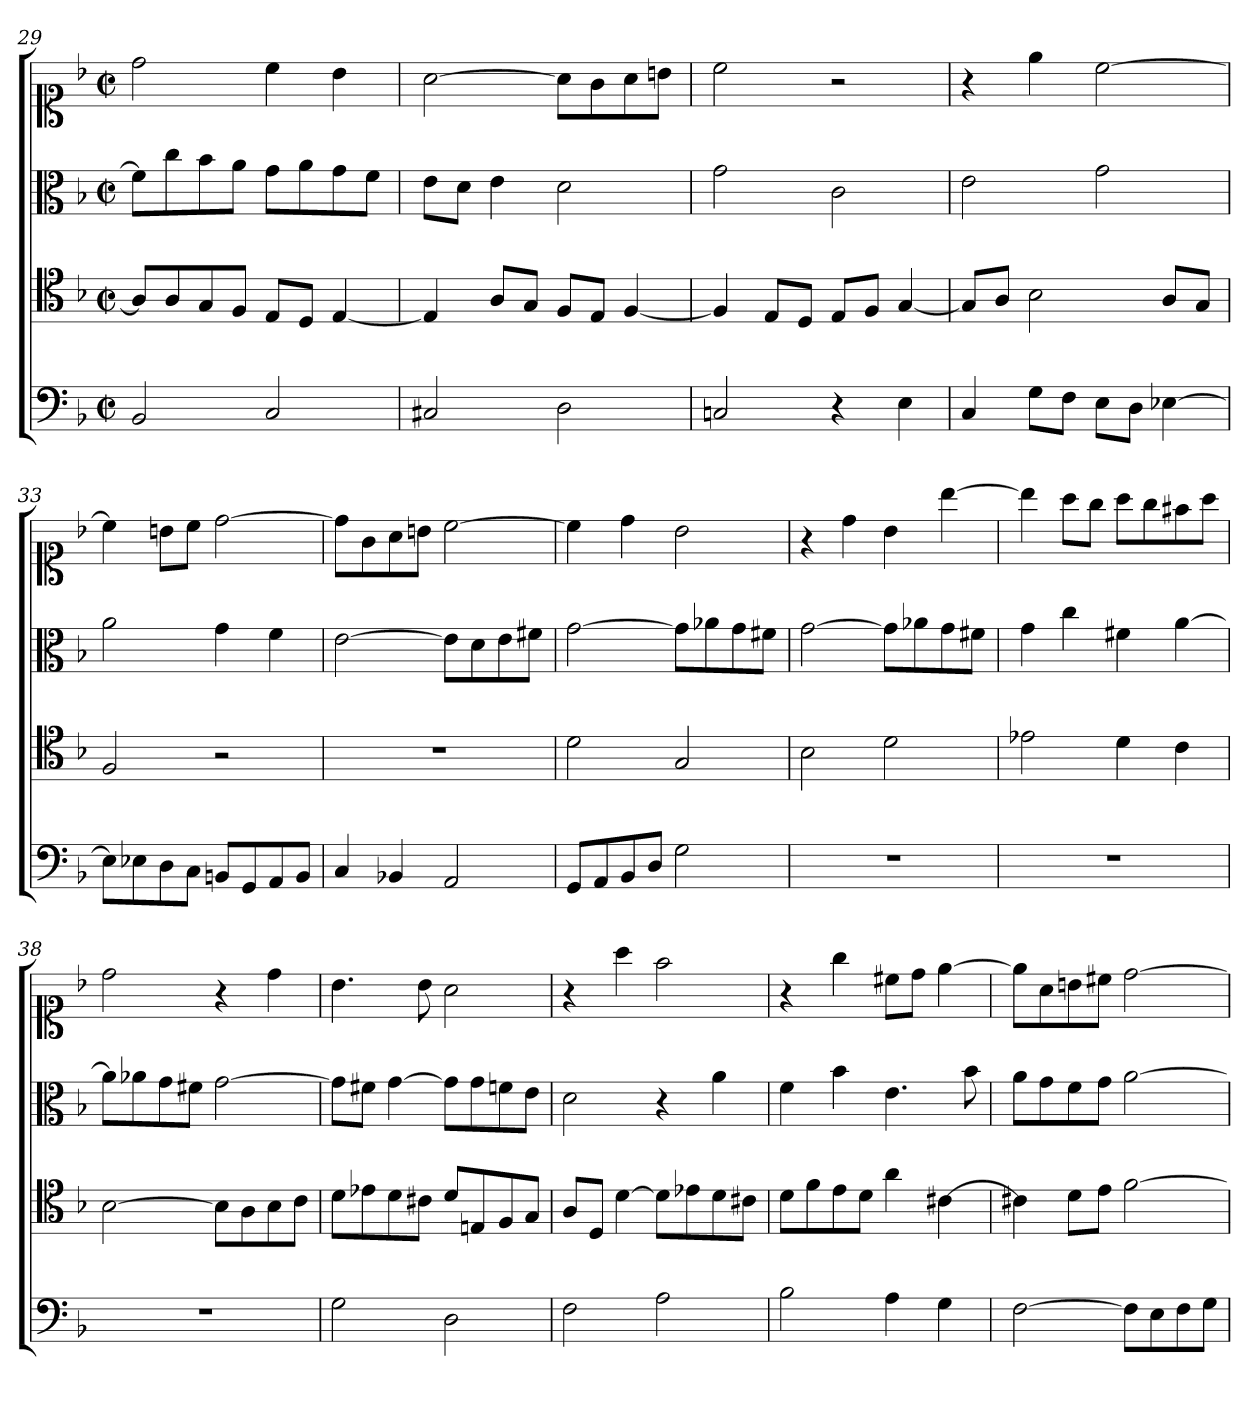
**kern	**kern	**kern	**kern
*part4	*part3	*part2	*part1
*staff4	*staff3	*staff2	*staff1
*clefF4	*clefC4	*clefC3	*clefC1
*k[b-]	*k[b-]	*k[b-]	*k[b-]
*d:	*d:	*d:	*d:
*M2/2	*M2/2	*M2/2	*M2/2
*met(c|)	*met(c|)	*met(c|)	*met(c|)
=29	=29	=29	=29
2BB-	8AL]	8fL]	2dd
.	8A	8cc	.
.	8G	8b-	.
.	8FJ	8aJ	.
2C	8EL	8gL	4cc
.	8DJ	8a	.
.	[4E	8g	4b-
.	.	8fJ	.
=30	=30	=30	=30
2C#X	4E]	8eL	[2a
.	.	8dJ	.
.	8AL	4e	.
.	8GJ	.	.
2D	8FL	2d	8aL]
.	8EJ	.	8g
.	[4F	.	8a
.	.	.	8bnJ
=31	=31	=31	=31
2Cn	4F]	2g	2cc
.	8EL	.	.
.	8DJ	.	.
4r	8EL	2c	2r
.	8FJ	.	.
4E	[4G	.	.
=32	=32	=32	=32
4C	8GL]	2e	4r
.	8AJ	.	.
8GL	2B-	.	4ee
8FJ	.	.	.
8EL	.	2g	[2cc
8DJ	.	.	.
[4E-X	8AL	.	.
.	8GJ	.	.
=33	=33	=33	=33
8E-L]	2F	2a	4cc]
8E-X	.	.	.
8D	.	.	8bnL
8CJ	.	.	8ccJ
8BBnL	2r	4g	[2dd
8GG	.	.	.
8AA	.	4f	.
8BBJ	.	.	.
=34	=34	=34	=34
4C	1r	[2e	8ddL]
.	.	.	8g
4BB-X	.	.	8a
.	.	.	8bnJ
2AA	.	8eL]	[2cc
.	.	8d	.
.	.	8e	.
.	.	8f#XJ	.
=35	=35	=35	=35
8GGL	2d	[2g	4cc]
8AA	.	.	.
8BB-	.	.	4dd
8DJ	.	.	.
2G	2G	8gL]	2b-
.	.	8a-X	.
.	.	8g	.
.	.	8f#XJ	.
=36	=36	=36	=36
1r	2B-	[2g	4r
.	.	.	4dd
.	2d	8gL]	4b-
.	.	8a-X	.
.	.	8g	[4bb-
.	.	8f#XJ	.
=37	=37	=37	=37
1r	2e-X	4g	4bb-]
.	.	4cc	8aaL
.	.	.	8ggJ
.	4d	4f#X	8aaL
.	.	.	8gg
.	4c	[4a	8ff#X
.	.	.	8aaJ
=38	=38	=38	=38
1r	[2B-	8aL]	2dd
.	.	8a-X	.
.	.	8g	.
.	.	8f#XJ	.
.	8B-L]	[2g	4r
.	8A	.	.
.	8B-	.	4dd
.	8cJ	.	.
=39	=39	=39	=39
2G	8dL	8gL]	4.b-
.	8e-X	8f#XJ	.
.	8d	[4g	.
.	8c#XJ	.	8b-
2D	8d/L	8gL]	2a
.	8En/	8g	.
.	8F/	8fn	.
.	8G/J	8eJ	.
=40	=40	=40	=40
2F	8AL	2d	4r
.	8DJ	.	.
.	[4d	.	4aa
2A	8dL]	4r	2ff
.	8e-X	.	.
.	8d	4a	.
.	8c#XJ	.	.
=41	=41	=41	=41
2B-	8dL	4f	4r
.	8f	.	.
.	8e	4b-	4gg
.	8dJ	.	.
4A	4a	4.e	8cc#XL
.	.	.	8ddJ
4G	[4c#X	.	[4ee
.	.	8b-	.
=42	=42	=42	=42
[2F	4c#X]	8aL	8eeL]
.	.	8g	8a
.	8dL	8f	8bn
.	8eJ	8gJ	8cc#XJ
8FL]	[2f	[2a	[2dd
8E	.	.	.
8F	.	.	.
8GJ	.	.	.
=	=	=	=
*-	*-	*-	*-
